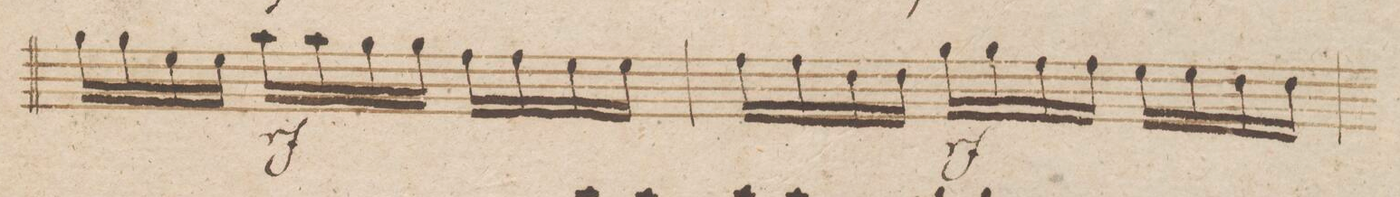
**kern	**dynam
*I"Violino Imo	*
*clefG2	*
*k[b-]	*
*M3/4	*
16gg\LL	.
16gg\	.
16ee\	.
16ee\JJ	.
16aa\LL	rf
16aa\	.
16gg\	.
16gg\JJ	.
16ff\LL	.
16ff\	.
16ee\	.
16ee\JJ	.
=89	=89
16ff\LL	.
16ff\	.
16dd\	.
16dd\JJ	.
16gg\LL	rf
16gg\	.
16ff\	.
16ff\JJ	.
16ee\LL	.
16ee\	.
16dd\	.
16dd\JJ	.
=90	=90
*-	*-
